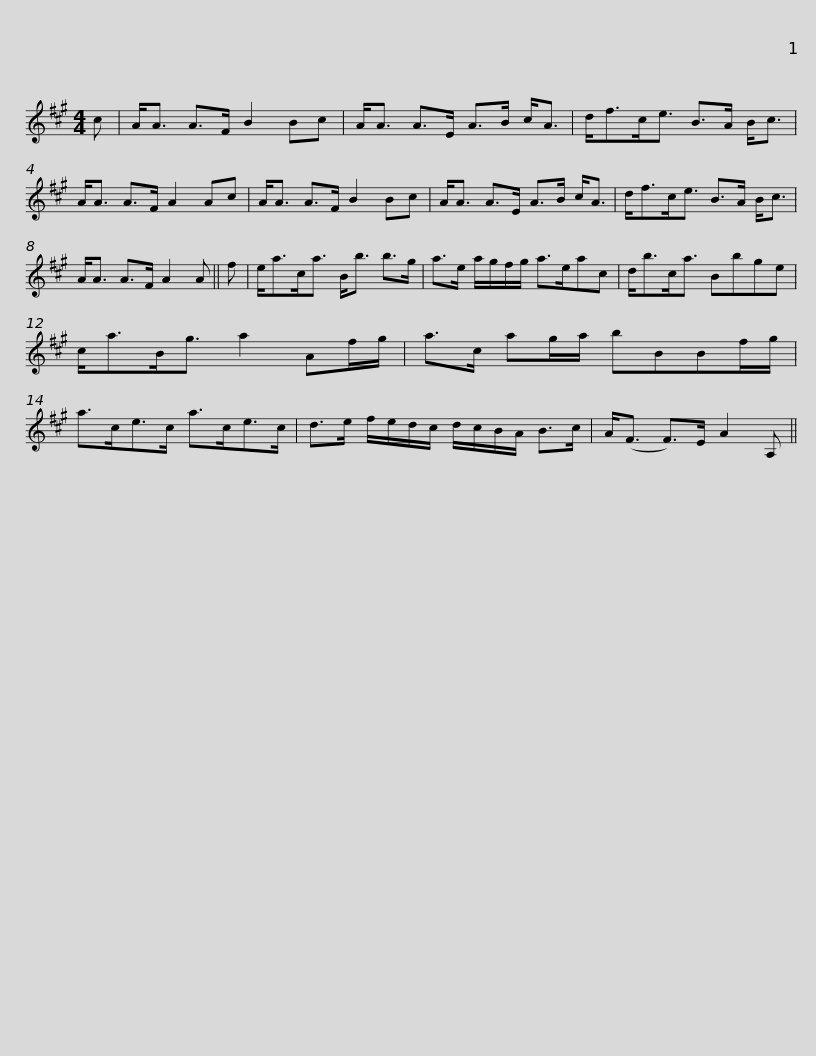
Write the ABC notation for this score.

X:1
L:1/8
M:4/4
I:linebreak $
K:A
V:1 treble
V:1
 c | A<A A>F B2 Bc | A<A A>E A>B c<A | d<fc<e B>A B<c | A<A A>F A2 Ac |$ %5
 A<A A>F B2 Bc | A<A A>E A>B c<A | d<fc<e B>A B<c | A<A A>F A2 A || f |$ %10
 e<ac<a B<b b>g | a>e a/g/f/g/ a>eac | d<bc<a Bbge | c<aB<g a2 Af/g/ |$ a>c ag/a/ bBBf/g/ | %15
 a>ce>c a>ce>c | d>e f/e/d/c/ d/c/B/A/ B>c | A<(F F>)E A2 A, || %18
